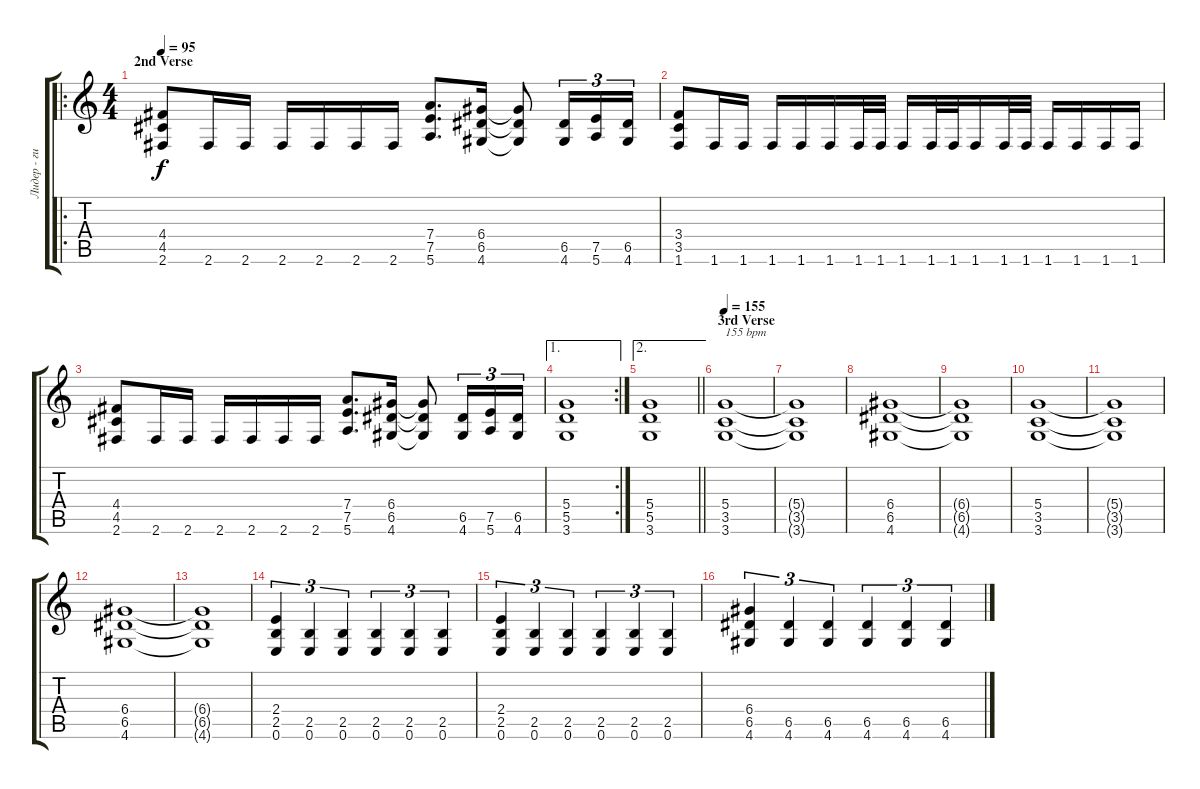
\track ("Лидер - гитара" "Лидер - ги") {instrument distortionguitar}
\staff {score tabs}
\tuning (E4 B3 G3 D3 A2 E2) {hide}
\ro
\ts (4 4)
\section ("" "2nd Verse")
\tempo 95
\clef g2
\ks c
(4.4 4.5 2.6).8{dy f volume 10} 2.6.16 2.6.16 2.6.16 2.6.16 2.6.16 2.6.16 (7.4 7.5 5.6).8{d} (6.4 6.5 4.6).16 (6.4{t} 6.5{t} 4.6{t}).8 (6.5 4.6).16{tu (3 2)} (7.5 5.6).16{tu (3 2)} (6.5 4.6).16{tu (3 2)} |
(3.4 3.5 1.6).8 1.6.16 1.6.16 1.6.16 1.6.16 1.6.16 1.6.32 1.6.32 1.6.16 1.6.32 1.6.32 1.6.16 1.6.32 1.6.32 1.6.16 1.6.16 1.6.16 1.6.16 |
(4.4 4.5 2.6).8 2.6.16 2.6.16 2.6.16 2.6.16 2.6.16 2.6.16 (7.4 7.5 5.6).8{d} (6.4 6.5 4.6).16 (6.4{t} 6.5{t} 4.6{t}).8 (6.5 4.6).16{tu (3 2)} (7.5 5.6).16{tu (3 2)} (6.5 4.6).16{tu (3 2)} |
\ae 1
\rc 2
(5.4 5.5 3.6).1 |
\ae 2
\barLineRight lightlight
(5.4 5.5 3.6).1 |
\section ("" "3rd Verse")
\tempo 155
(5.4 3.5 3.6).1{txt "155 bpm"} |
(5.4{t} 3.5{t} 3.6{t}).1 |
(6.4 6.5 4.6).1 |
(6.4{t} 6.5{t} 4.6{t}).1 |
(5.4 3.5 3.6).1 |
(5.4{t} 3.5{t} 3.6{t}).1 |
(6.4 6.5 4.6).1 |
(6.4{t} 6.5{t} 4.6{t}).1 |
(2.4 2.5 0.6).4{tu (3 2)} (2.5 0.6).4{tu (3 2)} (2.5 0.6).4{tu (3 2)} (2.5 0.6).4{tu (3 2)} (2.5 0.6).4{tu (3 2)} (2.5 0.6).4{tu (3 2)} |
(2.4 2.5 0.6).4{tu (3 2)} (2.5 0.6).4{tu (3 2)} (2.5 0.6).4{tu (3 2)} (2.5 0.6).4{tu (3 2)} (2.5 0.6).4{tu (3 2)} (2.5 0.6).4{tu (3 2)} |
(6.4 6.5 4.6).4{tu (3 2)} (6.5 4.6).4{tu (3 2)} (6.5 4.6).4{tu (3 2)} (6.5 4.6).4{tu (3 2)} (6.5 4.6).4{tu (3 2)} (6.5 4.6).4{tu (3 2)}
